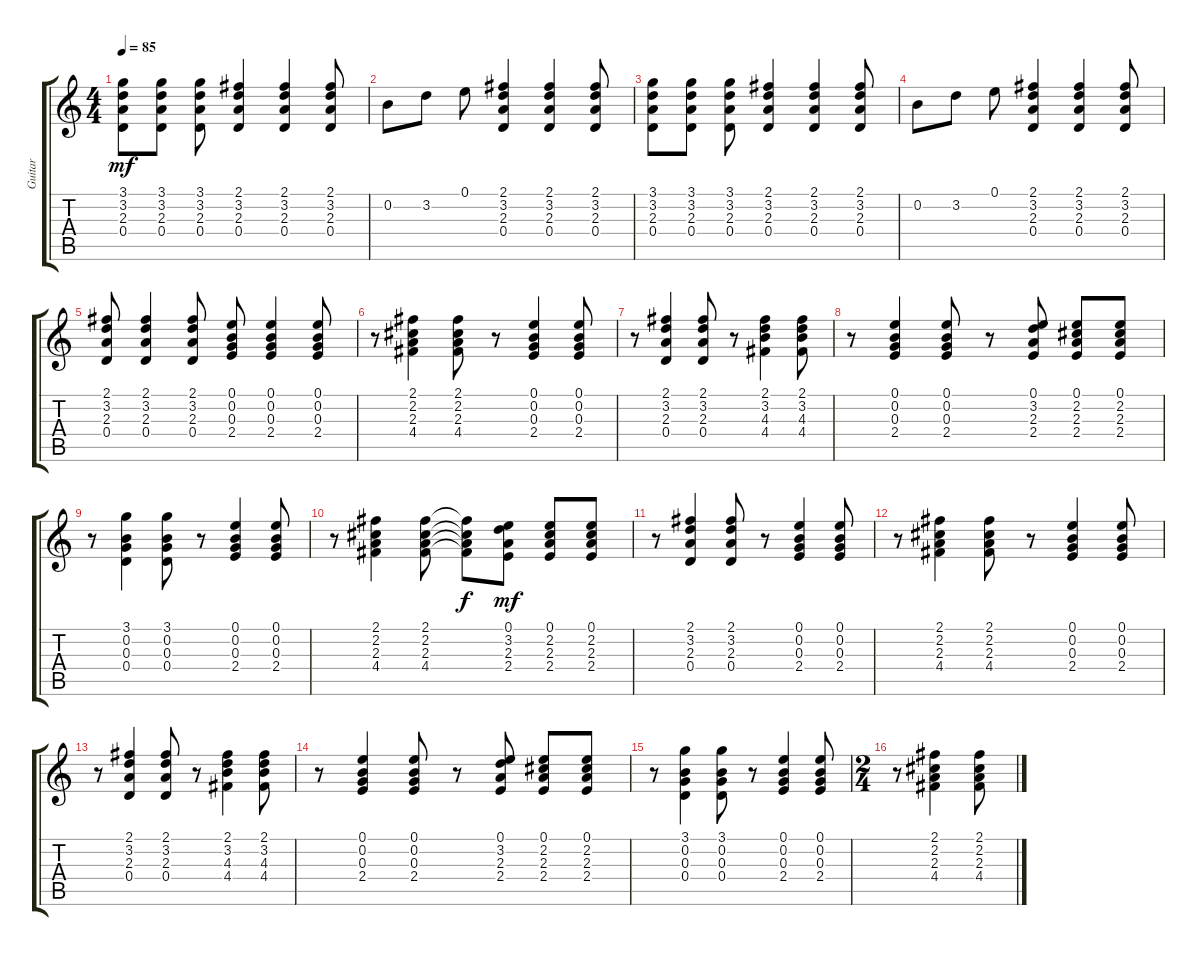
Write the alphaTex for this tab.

\track ("Guitar" "Guitar") {instrument acousticguitarsteel}
\staff {score tabs}
\tuning (E4 B3 G3 D3 A2 E2) {hide}
\ts (4 4)
\tempo 85
\clef g2
\ks c
(3.1 3.2 2.3 0.4).8{dy mf instrument acousticguitarsteel} (3.1 3.2 2.3 0.4).8 (3.1 3.2 2.3 0.4).8 (2.1 3.2 2.3 0.4).4 (2.1 3.2 2.3 0.4).4 (2.1 3.2 2.3 0.4).8 |
0.2.8 3.2.8 0.1.8 (2.1 3.2 2.3 0.4).4 (2.1 3.2 2.3 0.4).4 (2.1 3.2 2.3 0.4).8 |
(3.1 3.2 2.3 0.4).8 (3.1 3.2 2.3 0.4).8 (3.1 3.2 2.3 0.4).8 (2.1 3.2 2.3 0.4).4 (2.1 3.2 2.3 0.4).4 (2.1 3.2 2.3 0.4).8 |
0.2.8 3.2.8 0.1.8 (2.1 3.2 2.3 0.4).4 (2.1 3.2 2.3 0.4).4 (2.1 3.2 2.3 0.4).8 |
(2.1 3.2 2.3 0.4).8 (2.1 3.2 2.3 0.4).4 (2.1 3.2 2.3 0.4).8 (0.1 0.2 0.3 2.4).8 (0.1 0.2 0.3 2.4).4 (0.1 0.2 0.3 2.4).8 |
r.8 (2.1 2.2 2.3 4.4).4 (2.1 2.2 2.3 4.4).8 r.8 (0.1 0.2 0.3 2.4).4 (0.1 0.2 0.3 2.4).8 |
r.8 (2.1 3.2 2.3 0.4).4 (2.1 3.2 2.3 0.4).8 r.8 (2.1 3.2 4.3 4.4).4 (2.1 3.2 4.3 4.4).8 |
r.8 (0.1 0.2 0.3 2.4).4 (0.1 0.2 0.3 2.4).8 r.8 (0.1 3.2 2.3 2.4).8 (0.1 2.2 2.3 2.4).8 (0.1 2.2 2.3 2.4).8 |
r.8 (3.1 0.2 0.3 0.4).4 (3.1 0.2 0.3 0.4).8 r.8 (0.1 0.2 0.3 2.4).4 (0.1 0.2 0.3 2.4).8 |
r.8 (2.1 2.2 2.3 4.4).4 (2.1 2.2 2.3 4.4).8 (2.1{t} 2.2{t} 2.3{t} 4.4{t}).8{dy f} (0.1 3.2 2.3 2.4).8{dy mf} (0.1 2.2 2.3 2.4).8 (0.1 2.2 2.3 2.4).8 |
r.8 (2.1 3.2 2.3 0.4).4 (2.1 3.2 2.3 0.4).8 r.8 (0.1 0.2 0.3 2.4).4 (0.1 0.2 0.3 2.4).8 |
r.8 (2.1 2.2 2.3 4.4).4 (2.1 2.2 2.3 4.4).8 r.8 (0.1 0.2 0.3 2.4).4 (0.1 0.2 0.3 2.4).8 |
r.8 (2.1 3.2 2.3 0.4).4 (2.1 3.2 2.3 0.4).8 r.8 (2.1 3.2 4.3 4.4).4 (2.1 3.2 4.3 4.4).8 |
r.8 (0.1 0.2 0.3 2.4).4 (0.1 0.2 0.3 2.4).8 r.8 (0.1 3.2 2.3 2.4).8 (0.1 2.2 2.3 2.4).8 (0.1 2.2 2.3 2.4).8 |
r.8 (3.1 0.2 0.3 0.4).4 (3.1 0.2 0.3 0.4).8 r.8 (0.1 0.2 0.3 2.4).4 (0.1 0.2 0.3 2.4).8 |
\ts (2 4)
r.8 (2.1 2.2 2.3 4.4).4 (2.1 2.2 2.3 4.4).8
